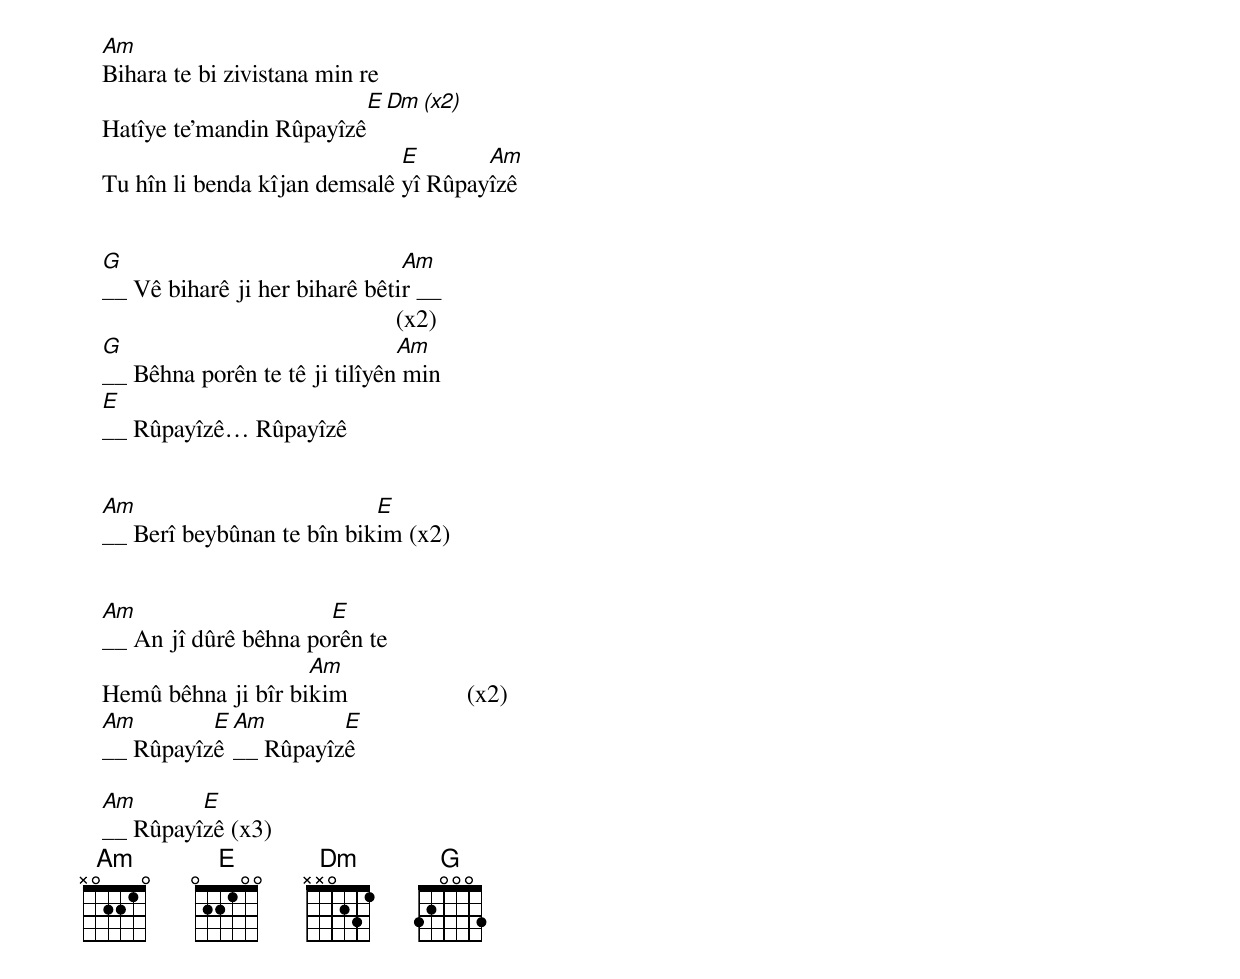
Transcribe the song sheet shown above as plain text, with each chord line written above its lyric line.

   Am
   Bihara te bi zivistana min re
   		              E        Dm                               (x2)
   Hatîye te’mandin Rûpayîzê
                                 E       Am
   Tu hîn li benda kîjan demsalê yî Rûpayîzê


   G                              Am
   __ Vê biharê ji her biharê bêtir __
                                                  (x2)
   G                              Am
   __ Bêhna porên te tê ji tilîyên min
   E
   __ Rûpayîzê… Rûpayîzê


   Am                         E
   __ Berî beybûnan te bîn bikim (x2)


   Am                    E
   __ An jî dûrê bêhna porên te
                       Am
   Hemû bêhna ji bîr bikim                   (x2)
   Am        E Am        E
   __ Rûpayîzê __ Rûpayîzê

   Am       E
   __ Rûpayîzê (x3)
